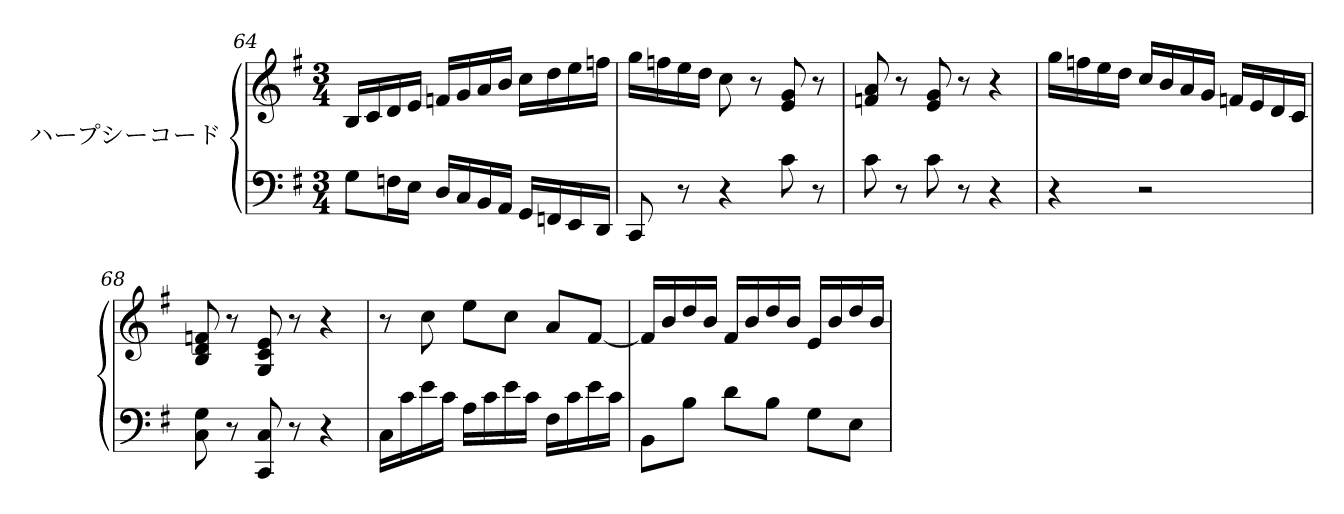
**kern	**kern
*part1	*part1
*staff2	*staff1
*I"ハープシーコード	*
!!LO:LB:g=z
*clefF4	*clefG2
*k[f#]	*k[f#]
*M3/4	*M3/4
=64	=64
8G\L	16B/LL
.	16c/
16Fn\L	16d/
16E\JJ	16e/JJ
16D/LL	16fn/LL
16C/	16g/
16BB/	16a/
16AA/JJ	16b/JJ
16GG/LL	16cc\LL
16FFn/	16dd\
16EE/	16ee\
16DD/JJ	16ffn\JJ
=65	=65
8CC/	16gg\LL
.	16ffn\
8r	16ee\
.	16dd\JJ
4r	8cc\
.	8r
8c\	8e/ 8g/
8r	8r
=66	=66
8c\	8fn/ 8a/
8r	8r
8c\	8e/ 8g/
8r	8r
4r	4r
=67	=67
4r	16gg\LL
.	16ffn\
.	16ee\
.	16dd\JJ
2r	16cc/LL
.	16b/
.	16a/
.	16g/JJ
.	16fn/LL
.	16e/
.	16d/
.	16c/JJ
!!LO:LB:g=z
=68	=68
8C\ 8G\	8B/ 8d/ 8fn/
8r	8r
8CC/ 8C/	8G/ 8c/ 8e/
8r	8r
4r	4r
=69	=69
16C\LL	8r
16c\	.
16e\	8cc\
16c\JJ	.
16A\LL	8ee\L
16c\	.
16e\	8cc\J
16c\JJ	.
16F#\LL	8a/L
16c\	.
16e\	[8f#/J
16c\JJ	.
=70	=70
8BB\L	16f#/LL]
.	16b/
8B\J	16dd/
.	16b/JJ
8d\L	16f#/LL
.	16b/
8B\J	16dd/
.	16b/JJ
8G\L	16e/LL
.	16b/
8E\J	16dd/
.	16b/JJ
=	=
*-	*-
